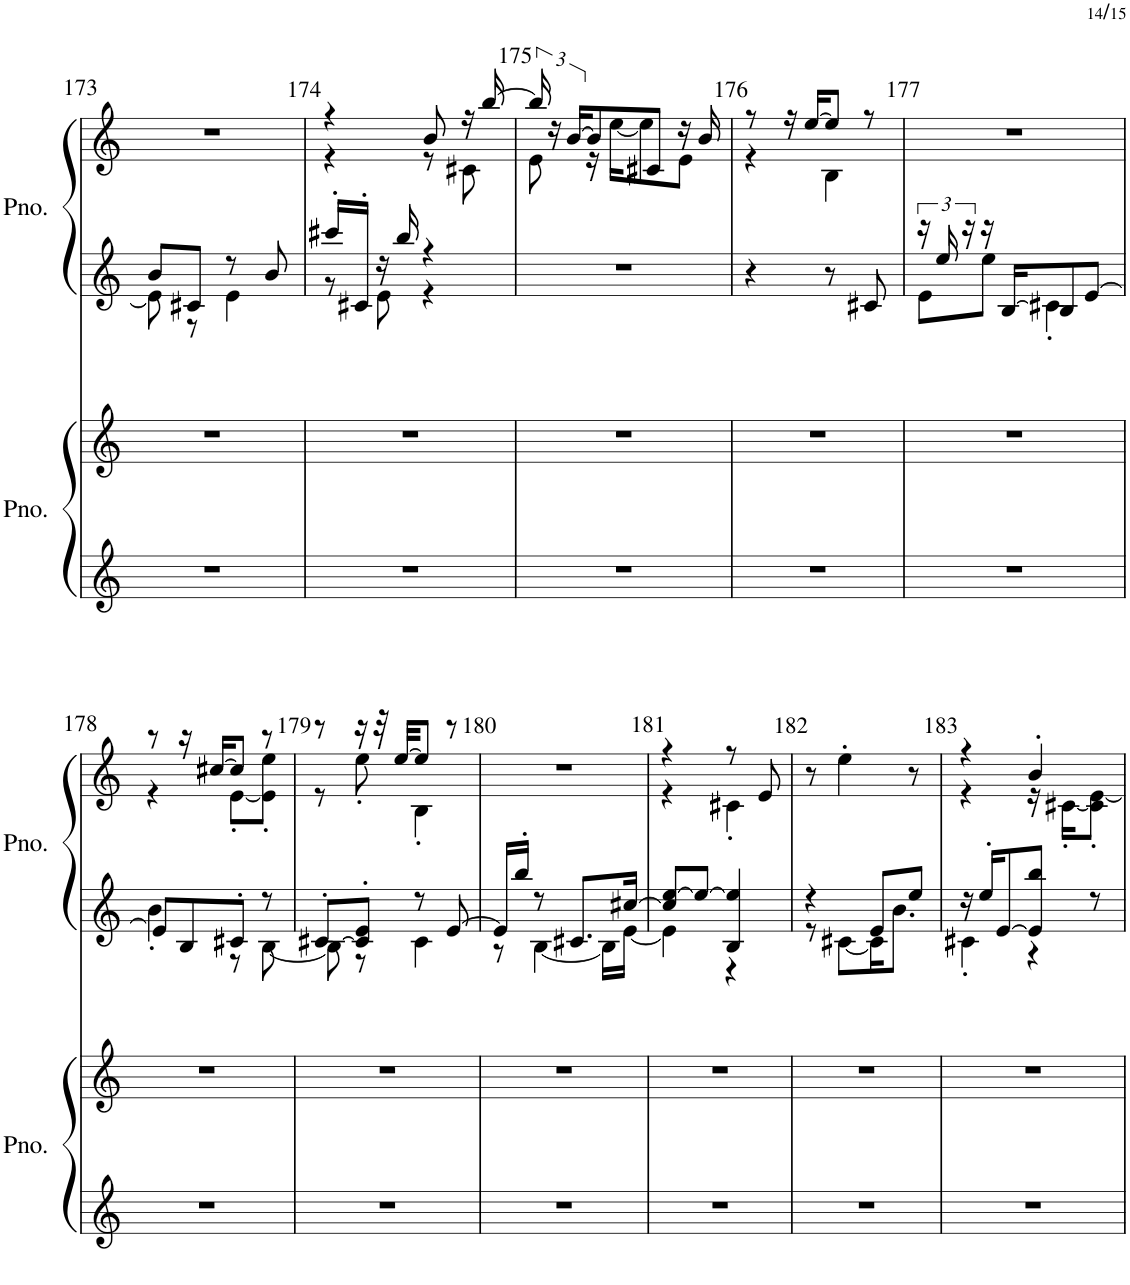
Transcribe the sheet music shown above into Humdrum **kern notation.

**kern	**kern	**kern	**kern
*part2	*part2	*part1	*part1
*staff4	*staff3	*staff2	*staff1
*I"ピアノ	*	*I"ピアノ	*
!!LO:PB:g=z
*clefG2	*clefG2	*clefG2	*clefG2
*k[]	*k[]	*k[]	*k[]
*M4/8	*M4/8	*M4/8	*M4/8
=173	=173	=173	=173
*	*	*^	*
2r	2r	8b/L	8e\]	2r
.	.	8c#X/J	8r	.
.	.	8r	4e\	.
.	.	8b/	.	.
=174	=174	=174	=174	=174
*	*	*	*	*^
2r	2r	16ccc#X'/LL	8r	4r	4r
.	.	16c#X'/JJ	.	.	.
.	.	16r	8e\	.	.
.	.	16bb/	.	.	.
.	.	4r	4r	8b/	8r
.	.	.	.	16r	8c#X\
.	.	.	.	[16bb/	.
*	*	*v	*v	*	*
=175	=175	=175	=175	=175
2r	2r	2r	24bb/]	8e\
.	.	.	24r	.
.	.	.	[24b/KL	.
.	.	.	8b/]	16r
.	.	.	.	[16ee\KL
.	.	.	8c#X/J	8ee\]
.	.	.	16r	8e\J
.	.	.	16b/	.
=176	=176	=176	=176	=176
2r	2r	4r	8r	4r
.	.	.	16r	.
.	.	.	[16ee/KL	.
.	.	8r	8ee/J]	4B\
.	.	8c#X/	8r	.
*	*	*	*v	*v
=177	=177	=177	=177
*	*	*^	*
2r	2r	24r	8e\L	2r
.	.	24ee/	.	.
.	.	24r	.	.
.	.	16r	8ee\J	.
.	.	[16B/KL	.	.
.	.	8B/]	4c#X'\	.
.	.	[8e/J	.	.
!!LO:LB:g=z
=178	=178	=178	=178	=178
*	*	*	*	*^
2r	2r	8e/L]	4b'\	8r	4r
.	.	8B/	.	16r	.
.	.	.	.	[16cc#X/KL	.
.	.	8c#X'/J	8r	8cc#/J]	[8e'\L
.	.	8r	[8B\	8r	8e\]' 8ee\'J
=179	=179	=179	=179	=179	=179
2r	2r	[8c#X'/L	8B\]	8r	8r
.	.	8c#/]' 8e/'J	8r	16r	8ee'\
.	.	.	.	32r	.
.	.	.	.	[32ee/KKL	.
.	.	8r	4c#\	8ee/J]	4B'\
.	.	[8e/	.	8r	.
*	*	*	*	*v	*v
=180	=180	=180	=180	=180
2r	2r	16e/LL]	8r	2r
.	.	16bb'/JJ	.	.
.	.	8r	[4B\	.
.	.	8.c#X/L	.	.
.	.	.	16B\LL]	.
.	.	[16cc#X/Jk	[16e\JJ	.
=181	=181	=181	=181	=181
*	*	*	*	*^
2r	2r	8cc#/] [8ee/L	4e\]	4r	4r
.	.	8ee/J_	.	.	.
.	.	4B/ 4ee/]	4r	8r	4c#X'\
.	.	.	.	8e/	.
*	*	*	*	*v	*v
=182	=182	=182	=182	=182
2r	2r	4r	8r	8r
.	.	.	[8c#X\L	4ee'\
.	.	8e/L	16c#\K]	.
.	.	.	8.b\J	.
.	.	8ee/J	.	8r
=183	=183	=183	=183	=183
*	*	*	*	*^
2r	2r	16r	4c#X'\	4r	4r
.	.	16ee'/KL	.	.	.
.	.	[8e/	.	.	.
.	.	8e/] 8bb/J	4r	4b'/	16r
.	.	.	.	.	[16c#X'\KL
.	.	8r	.	.	8c#\]' [8e\'J
*	*	*v	*v	*	*
*	*	*	*v	*v
=	=	=	=
*-	*-	*-	*-
